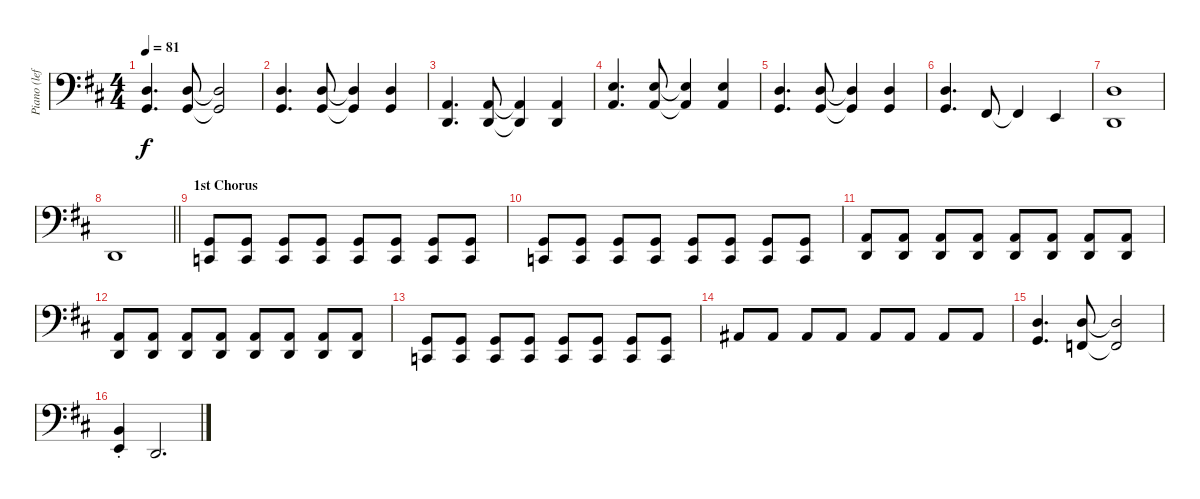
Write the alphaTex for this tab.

\track ("Piano (left hand)" "Piano (lef") {instrument acousticgrandpiano}
\staff {score}
\tuning (G2 D2 A1 E1 B0) {hide}
\ts (4 4)
\tempo 81
\clef f4
\ks d
(12.2 10.3).4{d dy f} (12.2 10.3).8 (12.2{t} 10.3{t}).2 |
(12.2 10.3).4{d} (12.2 10.3).8 (12.2{t} 10.3{t}).4 (12.2 10.3).4 |
(7.2 5.3).4{d} (7.2 5.3).8 (7.2{t} 5.3{t}).4 (7.2 5.3).4 |
(9.1 7.2).4{d} (9.1 7.2).8 (9.1{t} 7.2{t}).4 (9.1 7.2).4 |
(12.2 10.3).4{d} (12.2 10.3).8 (12.2{t} 10.3{t}).4 (12.2 10.3).4 |
(12.2 10.3).4{d} 9.3.8 9.3{t}.4 7.3.4 |
(7.1 5.3).1 |
\barLineRight lightlight
5.3.1 |
\section ("" "1st Chorus")
(5.2 3.3).8{volume 5} (5.2 3.3).8{volume 8} (5.2 3.3).8 (5.2 3.3).8 (5.2 3.3).8 (5.2 3.3).8 (5.2 3.3).8 (5.2 3.3).8 |
(5.2 3.3).8 (5.2 3.3).8 (5.2 3.3).8 (5.2 3.3).8 (5.2 3.3).8 (5.2 3.3).8 (5.2 3.3).8 (5.2 3.3).8 |
(7.2 5.3).8{volume 5} (7.2 5.3).8{volume 8} (7.2 5.3).8 (7.2 5.3).8 (7.2 5.3).8 (7.2 5.3).8 (7.2 5.3).8 (7.2 5.3).8 |
(7.2 5.3).8 (7.2 5.3).8 (7.2 5.3).8 (7.2 5.3).8 (7.2 5.3).8 (7.2 5.3).8 (7.2 5.3).8 (7.2 5.3).8 |
(5.2 3.3).8 (5.2 3.3).8 (5.2 3.3).8 (5.2 3.3).8 (5.2 3.3).8 (5.2 3.3).8 (5.2 3.3).8 (5.2 3.3).8 |
3.1.8 3.1.8 3.1.8 3.1.8 3.1.8 3.1.8 3.1.8 3.1.8 |
(7.1 5.2).4{d} (7.1 3.2).8 (7.1{t} 3.2{t}).2 |
(4.1{st} 2.2{st}).4 0.2.2{d}
